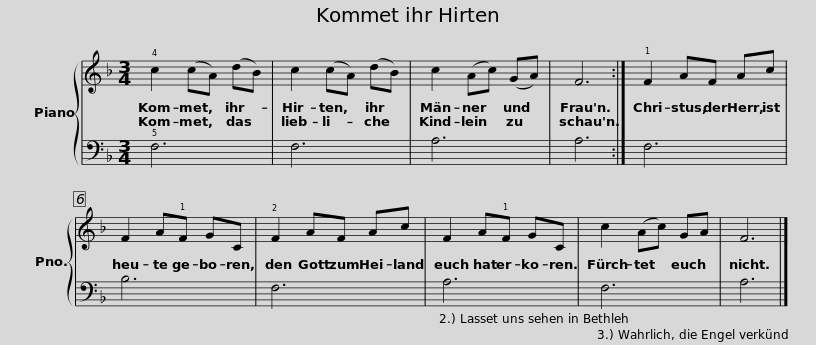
X:1
%%score { 1 | 2 }
L:1/8
M:3/4
I:linebreak $
K:F
V:1 treble
V:2 bass
V:1
 !4!c2 (cA) (dB) | c2 (cA) (dB) | c2 (Ac) (GA) | F6 :|$ !1!F2 AF Ac | %5
 F2 A!1!F GC | !2!F2 AF Ac |$ F2 A!1!F GC | c2 (Ac) GA | F6 |] %10
V:2
 !5!F,6 | F,6 | A,6 | A,6 :|$ F,6 | %5
 B,6 | F,6 |$ A,6 | F,6 | A,6 |] %10
